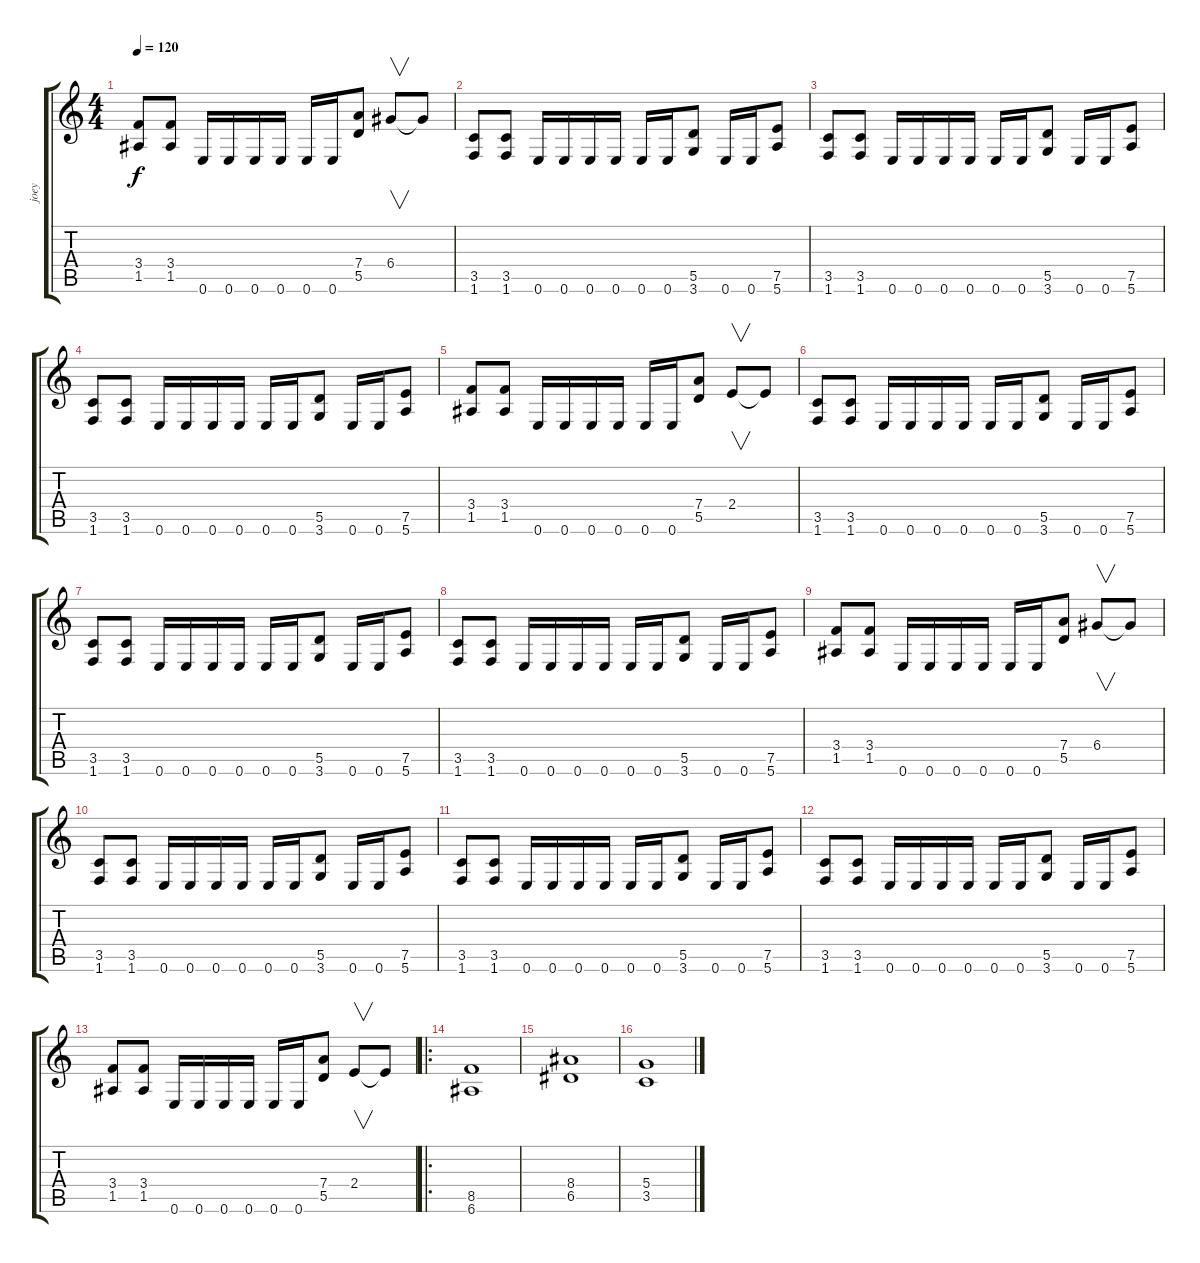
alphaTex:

\track ("joey" "joey") {instrument overdrivenguitar}
\staff {score tabs}
\tuning (E4 B3 G3 D3 A2 E2) {hide}
\ts (4 4)
\tempo 120
\clef g2
\ks c
(3.4 1.5).8{dy f} (3.4 1.5).8 0.6.16 0.6.16 0.6.16 0.6.16 0.6.16 0.6.16 (7.4 5.5).8 6.4.8{v instrument guitarharmonics} 6.4{t}.8 |
(3.5 1.6).8{instrument overdrivenguitar} (3.5 1.6).8 0.6.16 0.6.16 0.6.16 0.6.16 0.6.16 0.6.16 (5.5 3.6).8 0.6.16 0.6.16 (7.5 5.6).8 |
(3.5 1.6).8 (3.5 1.6).8 0.6.16 0.6.16 0.6.16 0.6.16 0.6.16 0.6.16 (5.5 3.6).8 0.6.16 0.6.16 (7.5 5.6).8 |
(3.5 1.6).8 (3.5 1.6).8 0.6.16 0.6.16 0.6.16 0.6.16 0.6.16 0.6.16 (5.5 3.6).8 0.6.16 0.6.16 (7.5 5.6).8 |
(3.4 1.5).8 (3.4 1.5).8 0.6.16 0.6.16 0.6.16 0.6.16 0.6.16 0.6.16 (7.4 5.5).8 2.4.8{v instrument guitarharmonics} 2.4{t}.8 |
(3.5 1.6).8{instrument overdrivenguitar} (3.5 1.6).8 0.6.16 0.6.16 0.6.16 0.6.16 0.6.16 0.6.16 (5.5 3.6).8 0.6.16 0.6.16 (7.5 5.6).8 |
(3.5 1.6).8 (3.5 1.6).8 0.6.16 0.6.16 0.6.16 0.6.16 0.6.16 0.6.16 (5.5 3.6).8 0.6.16 0.6.16 (7.5 5.6).8 |
(3.5 1.6).8 (3.5 1.6).8 0.6.16 0.6.16 0.6.16 0.6.16 0.6.16 0.6.16 (5.5 3.6).8 0.6.16 0.6.16 (7.5 5.6).8 |
(3.4 1.5).8 (3.4 1.5).8 0.6.16 0.6.16 0.6.16 0.6.16 0.6.16 0.6.16 (7.4 5.5).8 6.4.8{v instrument guitarharmonics} 6.4{t}.8 |
(3.5 1.6).8{instrument overdrivenguitar} (3.5 1.6).8 0.6.16 0.6.16 0.6.16 0.6.16 0.6.16 0.6.16 (5.5 3.6).8 0.6.16 0.6.16 (7.5 5.6).8 |
(3.5 1.6).8 (3.5 1.6).8 0.6.16 0.6.16 0.6.16 0.6.16 0.6.16 0.6.16 (5.5 3.6).8 0.6.16 0.6.16 (7.5 5.6).8 |
(3.5 1.6).8 (3.5 1.6).8 0.6.16 0.6.16 0.6.16 0.6.16 0.6.16 0.6.16 (5.5 3.6).8 0.6.16 0.6.16 (7.5 5.6).8 |
(3.4 1.5).8 (3.4 1.5).8 0.6.16 0.6.16 0.6.16 0.6.16 0.6.16 0.6.16 (7.4 5.5).8 2.4.8{v instrument guitarharmonics} 2.4{t}.8 |
\ro
(8.5 6.6).1{instrument overdrivenguitar} |
(8.4 6.5).1 |
(5.4 3.5).1
